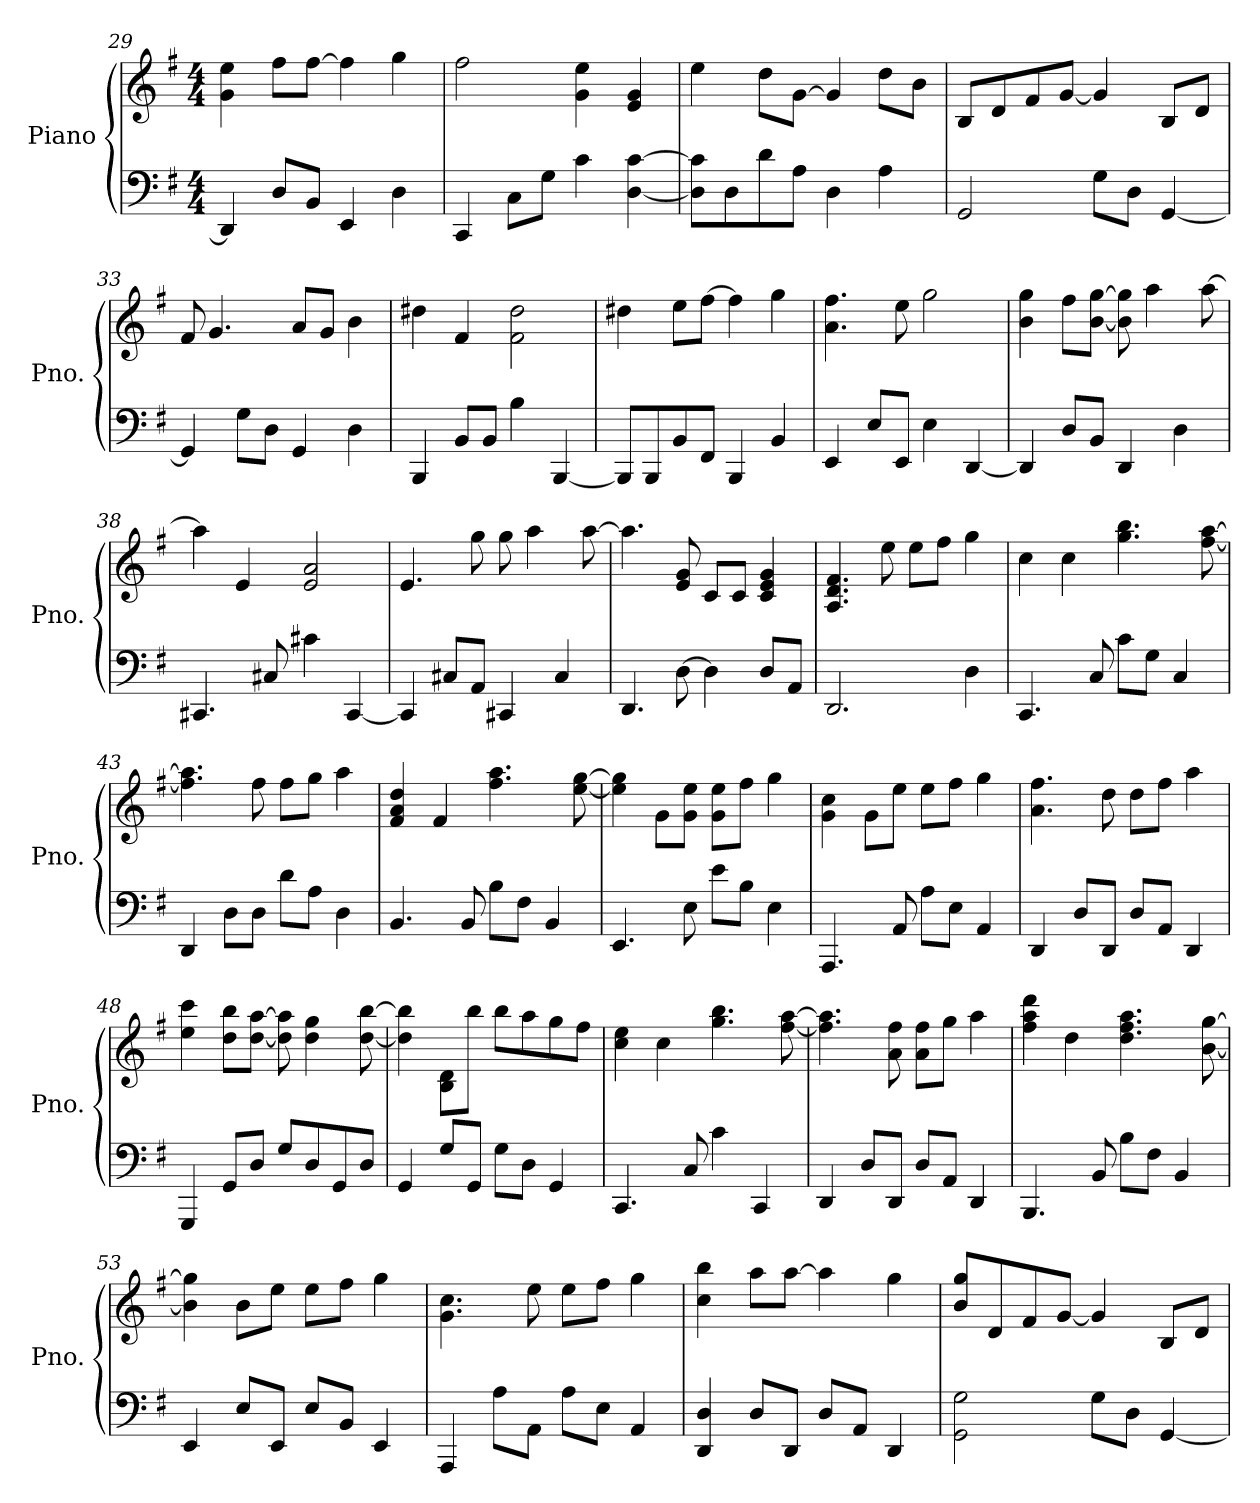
**kern	**kern
*part1	*part1
*staff2	*staff1
*I"Piano	*
*I'Pno.	*
!!LO:LB:g=z
*clefF4	*clefG2
*k[f#]	*k[f#]
*M4/4	*M4/4
=29	=29
4DD/]	4g\ 4ee\
8D/L	8ff#\L
8BB/J	[8ff#\J
4EE/	4ff#\]
4D\	4gg\
=30	=30
4CC/	2ff#\
8C\L	.
8G\J	.
4c\	4g\ 4ee\
[4D\ [4c\	4e/ 4g/
=31	=31
8D\] 8c\]L	4ee\
8D\	.
8d\	8dd\L
8A\J	[8g\J
4D\	4g/]
4A\	8dd\L
.	8b\J
=32	=32
2GG/	8B/L
.	8d/
.	8f#/
.	[8g/J
8G\L	4g/]
8D\J	.
[4GG/	8B/L
.	8d/J
!!LO:LB:g=z
=33	=33
4GG/]	8f#/
.	4.g/
8G\L	.
8D\J	.
4GG/	8a/L
.	8g/J
4D\	4b\
=34	=34
4BBB/	4dd#X\
8BB/L	4f#/
8BB/J	.
4B\	2f#\ 2dd#\
[4BBB/	.
=35	=35
8BBB/L]	4dd#X\
8BBB/	.
8BB/	8ee\L
8FF#/J	[8ff#\J
4BBB/	4ff#\]
4BB/	4gg\
=36	=36
4EE/	4.a\ 4.ff#\
8E/L	.
8EE/J	8ee\
4E\	2gg\
[4DD/	.
!!LO:LB:g=z
=37	=37
4DD/]	4b\ 4gg\
8D/L	8ff#\L
8BB/J	[8b\ [8gg\J
4DD/	8b\] 8gg\]
.	4aa\
4D\	.
.	[8aa\
=38	=38
4.CC#X/	4aa\]
.	4e/
8C#X/	.
4c#X\	2e/ 2a/
[4CC#/	.
=39	=39
4CC#/]	4.e/
8C#X/L	.
8AA/J	8gg\
4CC#X/	8gg\
.	4aa\
4C#/	.
.	[8aa\
=40	=40
4.DD/	4.aa\]
[8D\	8e/ 8g/
4D\]	8c/L
.	8c/J
8D/L	4c/ 4e/ 4g/
8AA/J	.
!!LO:LB:g=z
=41	=41
2.DD/	4.A/ 4.d/ 4.f#/
.	8ee\
.	8ee\L
.	8ff#\J
4D\	4gg\
=42	=42
4.CC/	4cc\
.	4cc\
8C/	.
8c\L	4.gg\ 4.bb\
8G\J	.
4C/	.
.	[8ff#\ [8aa\
=43	=43
4DD/	4.ff#\] 4.aa\]
8D\L	.
8D\J	8ff#\
8d\L	8ff#\L
8A\J	8gg\J
4D\	4aa\
=44	=44
4.BB/	4f#/ 4a/ 4dd/
.	4f#/
8BB/	.
8B\L	4.ff#\ 4.aa\
8F#\J	.
4BB/	.
.	[8ee\ [8gg\
!!LO:PB:g=z
=45	=45
4.EE/	4ee\] 4gg\]
.	8g\L
8E\	8g\ 8ee\J
8e\L	8g\ 8ee\L
8B\J	8ff#\J
4E\	4gg\
=46	=46
4.AAA/	4g\ 4cc\
.	8g\L
8AA/	8ee\J
8A\L	8ee\L
8E\J	8ff#\J
4AA/	4gg\
=47	=47
4DD/	4.a\ 4.ff#\
8D/L	.
8DD/J	8dd\
8D/L	8dd\L
8AA/J	8ff#\J
4DD/	4aa\
=48	=48
4GGG/	4ee\ 4ccc\
8GG/L	8dd\ 8bb\L
8D/J	[8dd\ [8aa\J
8G/L	8dd\] 8aa\]
8D/	4dd\ 4gg\
8GG/	.
8D/J	[8dd\ [8bb\
!!LO:LB:g=z
=49	=49
4GG/	4dd\] 4bb\]
8G/L	8B\ 8d\L
8GG/J	8bb\J
8G\L	8bb\L
8D\J	8aa\
4GG/	8gg\
.	8ff#\J
=50	=50
4.CC/	4cc\ 4ee\
.	4cc\
8C/	.
4c\	4.gg\ 4.bb\
4CC/	.
.	[8ff#\ [8aa\
=51	=51
4DD/	4.ff#\] 4.aa\]
8D/L	.
8DD/J	8a\ 8ff#\
8D/L	8a\ 8ff#\L
8AA/J	8gg\J
4DD/	4aa\
=52	=52
4.BBB/	4ff#\ 4aa\ 4ddd\
.	4dd\
8BB/	.
8B\L	4.dd\ 4.ff#\ 4.aa\
8F#\J	.
4BB/	.
.	[8b\ [8gg\
!!LO:LB:g=z
=53	=53
4EE/	4b\] 4gg\]
8E/L	8b\L
8EE/J	8ee\J
8E/L	8ee\L
8BB/J	8ff#\J
4EE/	4gg\
=54	=54
4AAA/	4.g\ 4.cc\
8A\L	.
8AA\J	8ee\
8A\L	8ee\L
8E\J	8ff#\J
4AA/	4gg\
=55	=55
4DD/ 4D/	4cc\ 4bb\
8D/L	8aa\L
8DD/J	[8aa\J
8D/L	4aa\]
8AA/J	.
4DD/	4gg\
=56	=56
2GG\ 2G\	8b/ 8gg/L
.	8d/
.	8f#/
.	[8g/J
8G\L	4g/]
8D\J	.
[4GG/	8B/L
.	8d/J
=	=
*-	*-
